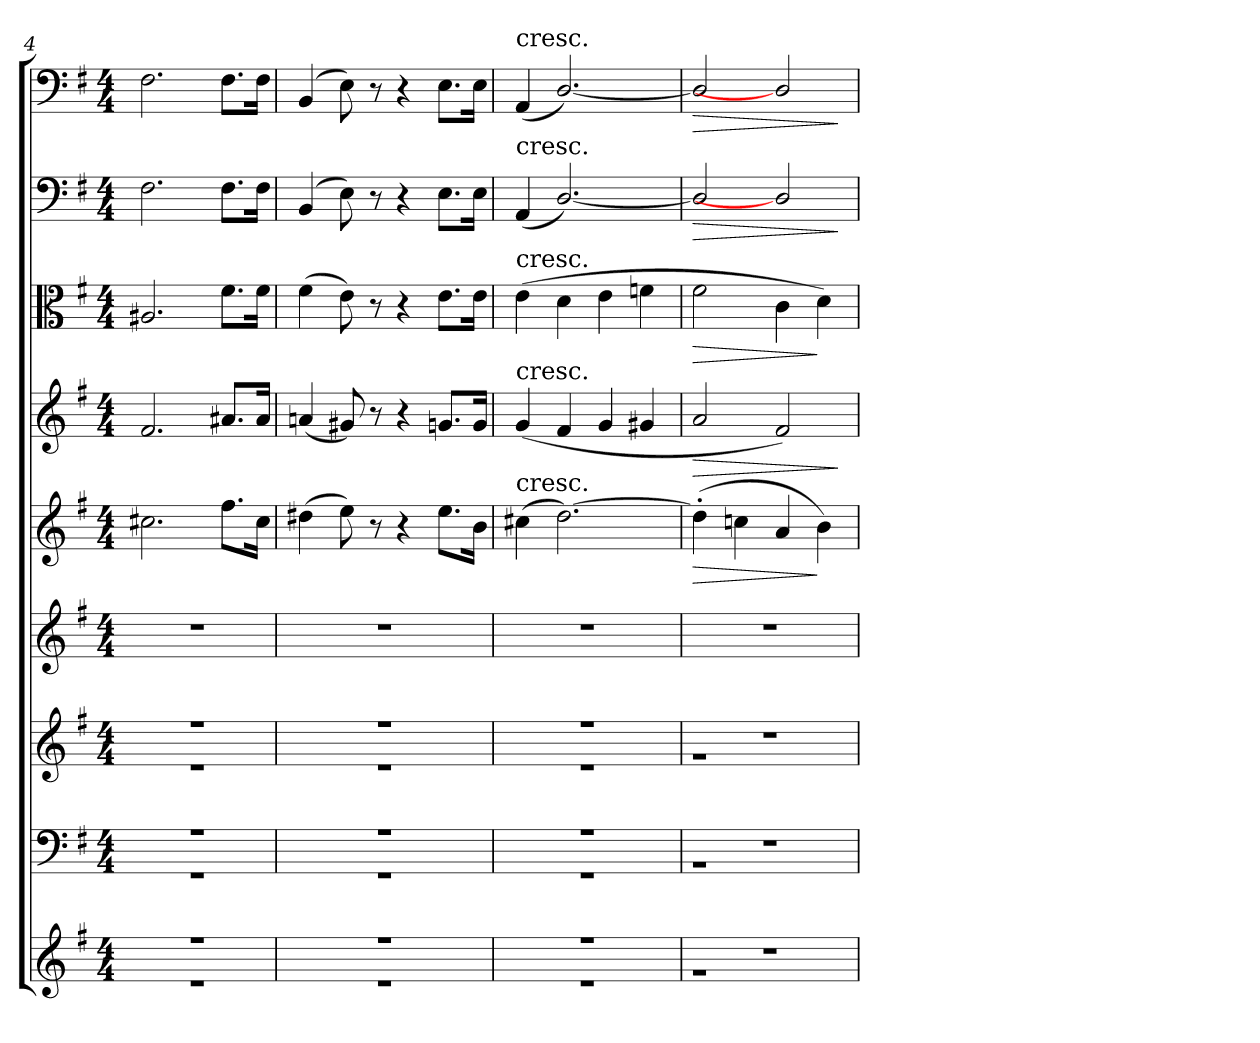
**kern	**kern	**kern	**kern	**kern	**dynam	**kern	**dynam	**kern	**dynam	**kern	**dynam	**kern	**dynam
*part9	*part8	*part7	*part6	*part5	*part5	*part4	*part4	*part3	*part3	*part2	*part2	*part1	*part1
*staff9	*staff8	*staff7	*staff6	*staff5	*staff5	*staff4	*staff4	*staff3	*staff3	*staff2	*staff2	*staff1	*staff1
*clefG2	*clefF4	*clefG2	*clefG2	*clefG2	*	*clefG2	*	*clefC3	*	*clefF4	*	*clefF4	*
*k[f#]	*k[f#]	*k[f#]	*k[f#]	*k[f#]	*	*k[f#]	*	*k[f#]	*	*k[f#]	*	*k[f#]	*
*G:	*G:	*G:	*G:	*G:	*	*G:	*	*G:	*	*G:	*	*G:	*
*M4/4	*M4/4	*M4/4	*M4/4	*M4/4	*	*M4/4	*	*M4/4	*	*M4/4	*	*M4/4	*
=4	=4	=4	=4	=4	=4	=4	=4	=4	=4	=4	=4	=4	=4
*^	*^	*^	*	*	*	*	*	*	*	*	*	*	*
1r	1r	1r	1r	1r	1r	1r	2.cc#X\	.	2.f#/	.	2.A#X/	.	2.F#\	.	2.F#\	.
.	.	.	.	.	.	.	8.ff#\L	.	8.a#X/L	.	8.f#\L	.	8.F#\L	.	8.F#\L	.
.	.	.	.	.	.	.	16cc#\Jk	.	16a#/Jk	.	16f#\Jk	.	16F#\Jk	.	16F#\Jk	.
=5	=5	=5	=5	=5	=5	=5	=5	=5	=5	=5	=5	=5	=5	=5	=5	=5
1r	1r	1r	1r	1r	1r	1r	(4dd#X\	.	(4an/	.	(4f#\	.	(4BB/	.	(4BB/	.
.	.	.	.	.	.	.	8ee\)	.	8g#X/)	.	8e\)	.	8E\)	.	8E\)	.
.	.	.	.	.	.	.	8r	.	8r	.	8r	.	8r	.	8r	.
.	.	.	.	.	.	.	4r	.	4r	.	4r	.	4r	.	4r	.
.	.	.	.	.	.	.	8.ee\L	.	8.gn/L	.	8.e\L	.	8.E\L	.	8.E\L	.
.	.	.	.	.	.	.	16b\Jk	.	16g/Jk	.	16e\Jk	.	16E\Jk	.	16E\Jk	.
=6	=6	=6	=6	=6	=6	=6	=6	=6	=6	=6	=6	=6	=6	=6	=6	=6
!	!	!	!	!	!	!	!	!	!	!	!	!	!	!	!LO:TX:t=cresc.	!
!	!	!	!	!	!	!	!	!	!	!	!	!	!LO:TX:t=cresc.	!	!	!
!	!	!	!	!	!	!	!	!	!	!	!LO:TX:t=cresc.	!	!	!	!	!
!	!	!	!	!	!	!	!	!	!LO:TX:t=cresc.	!	!	!	!	!	!	!
!	!	!	!	!	!	!	!LO:TX:t=cresc.	!	!	!	!	!	!	!	!	!
1r	1r	1r	1r	1r	1r	1r	(4cc#X\	.	(4g/	.	(4e\	.	(4AA/	.	(4AA/	.
.	.	.	.	.	.	.	[2.dd\)	.	4f#/	.	4d\	.	[2.D/)	.	[2.D/)	.
.	.	.	.	.	.	.	.	.	4g/	.	4e\	.	.	.	.	.
.	.	.	.	.	.	.	.	.	4g#X/	.	4fn\	.	.	.	.	.
=7	=7	=7	=7	=7	=7	=7	=7	=7	=7	=7	=7	=7	=7	=7	=7	=7
!	!	!	!	!	!	!	!	!LO:HP:b	!	!LO:HP:b	!	!LO:HP:b	!	!LO:HP:b	!	!LO:HP:b
1r	1r	1r	1r	1r	1r	1r	(4dd'\]	>	2a/	>	2f#\	>	2D/]	>	2D/]	>
.	.	.	.	.	.	.	4ccn\	.	.	.	.	.	.	.	.	.
.	.	.	.	.	.	.	4a/	.	2f#/)	.	4c\	.	2D/]	.	2D/]	.
.	.	.	.	.	.	.	4b\)	]	.	.	4d\)	]	.	.	.	.
*v	*v	*	*	*v	*v	*	*	*	*	*	*	*	*	*	*	*
*	*v	*v	*	*	*	*	*	*	*	*	*	*	*	*
.	.	.	.	.	.	.	]	.	.	.	]	.	]
=	=	=	=	=	=	=	=	=	=	=	=	=	=
*-	*-	*-	*-	*-	*-	*-	*-	*-	*-	*-	*-	*-	*-
